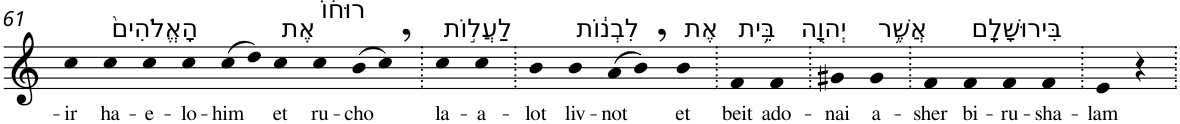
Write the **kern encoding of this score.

**kern	**text
*part1	*part1
*staff1	*staff1
*I"Piano	*
*I'Pno	*
!!LO:PB:g=z
*clefG2	*
*k[]	*
=61	=61
!	!LO:LY:b
4cc	-ir
!LO:TX:a:t=הָאֱלֹהִים֙	!
!	!LO:LY:b
4cc	ha-
!	!LO:LY:b
4cc	-e-
!	!LO:LY:b
4cc	-lo-
!	!LO:LY:b
(>8cc	-him
8dd)	.
!LO:TX:a:t=אֶת	!
!	!LO:LY:b
4cc	et
!LO:TX:a:t=רוּח֔וֹ	!
!	!LO:LY:b
4cc	ru-
!	!LO:LY:b
(>8b	-cho
8cc,)	.
=62.	=62.
!LO:TX:a:t=לַעֲל֣וֹת	!
!	!LO:LY:b
4cc	la-
!	!LO:LY:b
4cc	-a-
=63.	=63.
!	!LO:LY:b
4b	-lot
!LO:TX:a:t=לִבְנ֔וֹת	!
!	!LO:LY:b
4b	liv-
!	!LO:LY:b
(>8a	-not
8b,)	.
!LO:TX:a:t=אֶת	!
!	!LO:LY:b
4b	et
=64.	=64.
!LO:TX:a:t=בֵּ֥ית	!
!	!LO:LY:b
4f	beit
!LO:TX:a:t=יְהוָ֖ה	!
!	!LO:LY:b
4f	ado-
=65.	=65.
!	!LO:LY:b
4g#X	-nai
!LO:TX:a:t=אֲשֶׁ֥ר	!
!	!LO:LY:b
4g#	a-
=66.	=66.
!	!LO:LY:b
4f	-sher
!LO:TX:a:t=בִּירוּשָׁלִָֽם	!
!	!LO:LY:b
4f	bi-
!	!LO:LY:b
4f	-ru-
!	!LO:LY:b
4f	-sha-
=67.	=67.
!	!LO:LY:b
4e	-lam
4r	.
=.	=.
*-	*-
